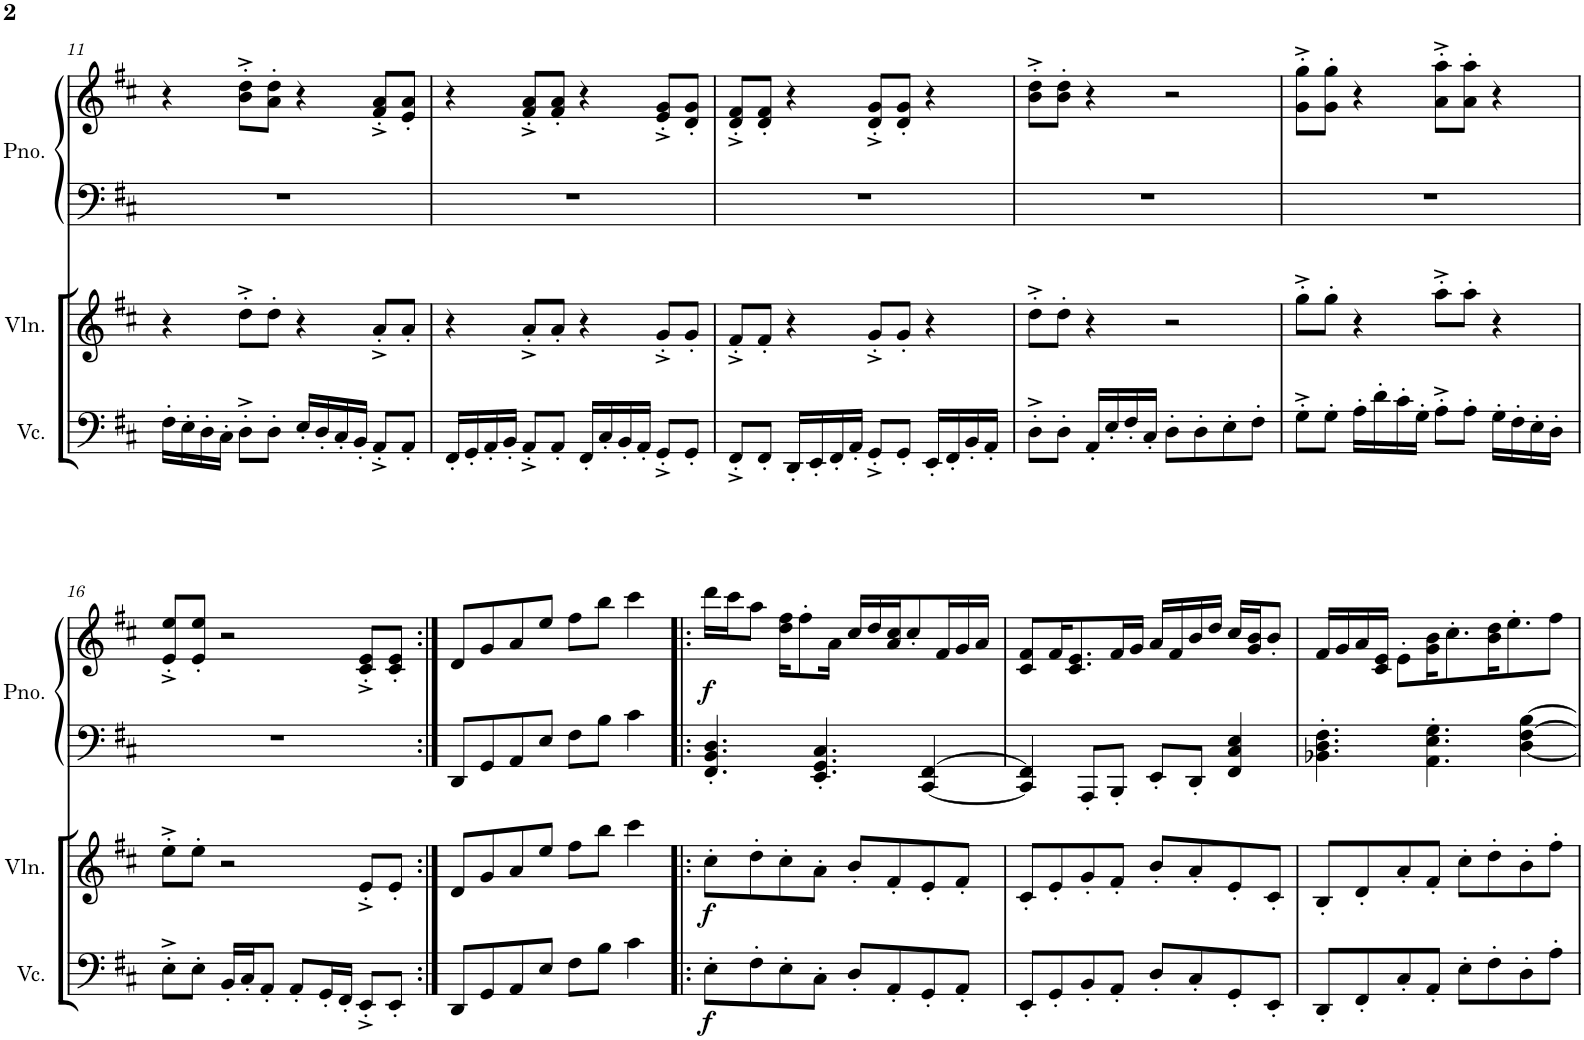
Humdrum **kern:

**kern	**dynam	**kern	**dynam	**kern	**kern	**dynam
*part3	*part3	*part2	*part2	*part1	*part1	*part1
*staff4	*staff4	*staff3	*staff3	*staff2	*staff1	*staff1/2
*I"Violoncello	*	*I"Violin	*	*I"Piano	*	*
*I'Vc.	*	*I'Vln.	*	*I'Pno.	*	*
!!LO:PB:g=z
*clefF4	*	*clefG2	*	*clefF4	*clefG2	*
*k[f#c#]	*	*k[f#c#]	*	*k[f#c#]	*k[f#c#]	*
*M4/4	*	*M4/4	*	*M4/4	*M4/4	*
=11	=11	=11	=11	=11	=11	=11
16F#'\LL	.	4r	.	1r	4r	.
16E'\	.	.	.	.	.	.
16D'\	.	.	.	.	.	.
16C#'\JJ	.	.	.	.	.	.
8D'^\L	.	8dd'^\L	.	.	8b\'^ 8dd\'^L	.
8D'\J	.	8dd'\J	.	.	8a\' 8dd\'J	.
16E'/LL	.	4r	.	.	4r	.
16D'/	.	.	.	.	.	.
16C#'/	.	.	.	.	.	.
16BB'/JJ	.	.	.	.	.	.
8AA'^/L	.	8a'^/L	.	.	8f#/'^ 8a/'^L	.
8AA'/J	.	8a'/J	.	.	8e/' 8a/'J	.
=12	=12	=12	=12	=12	=12	=12
16FF#'/LL	.	4r	.	1r	4r	.
16GG'/	.	.	.	.	.	.
16AA'/	.	.	.	.	.	.
16BB'/JJ	.	.	.	.	.	.
8AA'^/L	.	8a'^/L	.	.	8f#/'^ 8a/'^L	.
8AA'/J	.	8a'/J	.	.	8f#/' 8a/'J	.
16FF#'/LL	.	4r	.	.	4r	.
16C#'/	.	.	.	.	.	.
16BB'/	.	.	.	.	.	.
16AA'/JJ	.	.	.	.	.	.
8GG'^/L	.	8g'^/L	.	.	8e/'^ 8g/'^L	.
8GG'/J	.	8g'/J	.	.	8d/' 8g/'J	.
=13	=13	=13	=13	=13	=13	=13
8FF#'^/L	.	8f#'^/L	.	1r	8d/'^ 8f#/'^L	.
8FF#'/J	.	8f#'/J	.	.	8d/' 8f#/'J	.
16DD'/LL	.	4r	.	.	4r	.
16EE'/	.	.	.	.	.	.
16FF#'/	.	.	.	.	.	.
16AA'/JJ	.	.	.	.	.	.
8GG'^/L	.	8g'^/L	.	.	8d/'^ 8g/'^L	.
8GG'/J	.	8g'/J	.	.	8d/' 8g/'J	.
16EE'/LL	.	4r	.	.	4r	.
16FF#'/	.	.	.	.	.	.
16BB'/	.	.	.	.	.	.
16AA'/JJ	.	.	.	.	.	.
=14	=14	=14	=14	=14	=14	=14
8D'^\L	.	8dd'^\L	.	1r	8b\'^ 8dd\'^L	.
8D'\J	.	8dd'\J	.	.	8b\' 8dd\'J	.
16AA'/LL	.	4r	.	.	4r	.
16E'/	.	.	.	.	.	.
16F#'/	.	.	.	.	.	.
16C#'/JJ	.	.	.	.	.	.
8D'\L	.	2r	.	.	2r	.
8D'\	.	.	.	.	.	.
8E'\	.	.	.	.	.	.
8F#'\J	.	.	.	.	.	.
=15	=15	=15	=15	=15	=15	=15
8G'^\L	.	8gg'^\L	.	1r	8g\'^ 8gg\'^L	.
8G'\J	.	8gg'\J	.	.	8g\' 8gg\'J	.
16A'\LL	.	4r	.	.	4r	.
16d'\	.	.	.	.	.	.
16c#'\	.	.	.	.	.	.
16G'\JJ	.	.	.	.	.	.
8A'^\L	.	8aa'^\L	.	.	8a\'^ 8aa\'^L	.
8A'\J	.	8aa'\J	.	.	8a\' 8aa\'J	.
16G'\LL	.	4r	.	.	4r	.
16F#'\	.	.	.	.	.	.
16E'\	.	.	.	.	.	.
16D'\JJ	.	.	.	.	.	.
!!LO:LB:g=z
=16	=16	=16	=16	=16	=16	=16
8E'^\L	.	8ee'^\L	.	1r	8e/'^ 8ee/'^L	.
8E'\J	.	8ee'\J	.	.	8e/' 8ee/'J	.
16BB'/LL	.	2r	.	.	2r	.
16C#'/J	.	.	.	.	.	.
8AA'/J	.	.	.	.	.	.
8AA'/L	.	.	.	.	.	.
16GG'/L	.	.	.	.	.	.
16FF#'/JJ	.	.	.	.	.	.
8EE'^/L	.	8e'^/L	.	.	8c#/'^ 8e/'^L	.
8EE'/J	.	8e'/J	.	.	8c#/' 8e/'J	.
=17:|!	=17:|!	=17:|!	=17:|!	=17:|!	=17:|!	=17:|!
8DD/L	.	8d/L	.	8DD/L	8d/L	.
8GG/	.	8g/	.	8GG/	8g/	.
8AA/	.	8a/	.	8AA/	8a/	.
8E/J	.	8ee/J	.	8E/J	8ee/J	.
8F#\L	.	8ff#\L	.	8F#\L	8ff#\L	.
8B\J	.	8bb\J	.	8B\J	8bb\J	.
4c#\	.	4ccc#\	.	4c#\	4ccc#\	.
=18!|:	=18!|:	=18!|:	=18!|:	=18!|:	=18!|:	=18!|:
!	!LO:DY:b	!	!LO:DY:b	!	!	!LO:DY:b
8E'\L	f	8cc#'\L	f	4.FF#/' 4.BB/' 4.D/'	16ddd\LL	f
.	.	.	.	.	16ccc#\J	.
8F#'\	.	8dd'\	.	.	8aa\J	.
8E'\	.	8cc#'\	.	.	16dd\ 16ff#\KL	.
.	.	.	.	.	8ff#'\	.
8C#'\J	.	8a'\J	.	4.EE/' 4.GG/' 4.C#/'	.	.
.	.	.	.	.	16a\Jk	.
8D'/L	.	8b'/L	.	.	16cc#/LL	.
.	.	.	.	.	16dd/	.
8AA'/	.	8f#'/	.	.	16a/ 16cc#/J	.
.	.	.	.	.	8cc#'/	.
8GG'/	.	8e'/	.	[4CC#/ [4FF#/	.	.
.	.	.	.	.	16f#/L	.
8AA'/J	.	8f#'/J	.	.	16g/	.
.	.	.	.	.	16a/JJ	.
=19	=19	=19	=19	=19	=19	=19
8EE'/L	.	8c#'/L	.	4CC#/] 4FF#/]	8c#/ 8f#/L	.
8GG'/	.	8e'/	.	.	16f#/K	.
.	.	.	.	.	8.c#/ 8.e/	.
8BB'/	.	8g'/	.	8AAA'/L	.	.
8AA'/J	.	8f#'/J	.	8BBB'/J	16f#/L	.
.	.	.	.	.	16g/JJ	.
8D'/L	.	8b'/L	.	8EE'/L	16a/LL	.
.	.	.	.	.	16f#/	.
8C#'/	.	8a'/	.	8DD'/J	16b/	.
.	.	.	.	.	16dd/JJ	.
8GG'/	.	8e'/	.	4FF#/ 4C#/ 4E/	16cc#/LL	.
.	.	.	.	.	16g/ 16b/J	.
8EE'/J	.	8c#'/J	.	.	8b'/J	.
=20	=20	=20	=20	=20	=20	=20
8DD'/L	.	8B'/L	.	4.BB-X\' 4.D\' 4.F#\'	16f#/LL	.
.	.	.	.	.	16g/	.
8FF#'/	.	8d'/	.	.	16a/	.
.	.	.	.	.	16c#/ 16e/JJ	.
8C#'/	.	8a'/	.	.	8e'\L	.
8AA'/J	.	8f#'/J	.	4.AA\' 4.E\' 4.G\'	16g\ 16b\K	.
.	.	.	.	.	8.cc#'\	.
8E'\L	.	8cc#'\L	.	.	.	.
8F#'\	.	8dd'\	.	.	16b\ 16dd\K	.
.	.	.	.	.	8.ee'\	.
8D'\	.	8b'\	.	[4D\ [4F#\ [4B\	.	.
8A'\J	.	8ff#'\J	.	.	8ff#\J	.
=	=	=	=	=	=	=
*-	*-	*-	*-	*-	*-	*-
